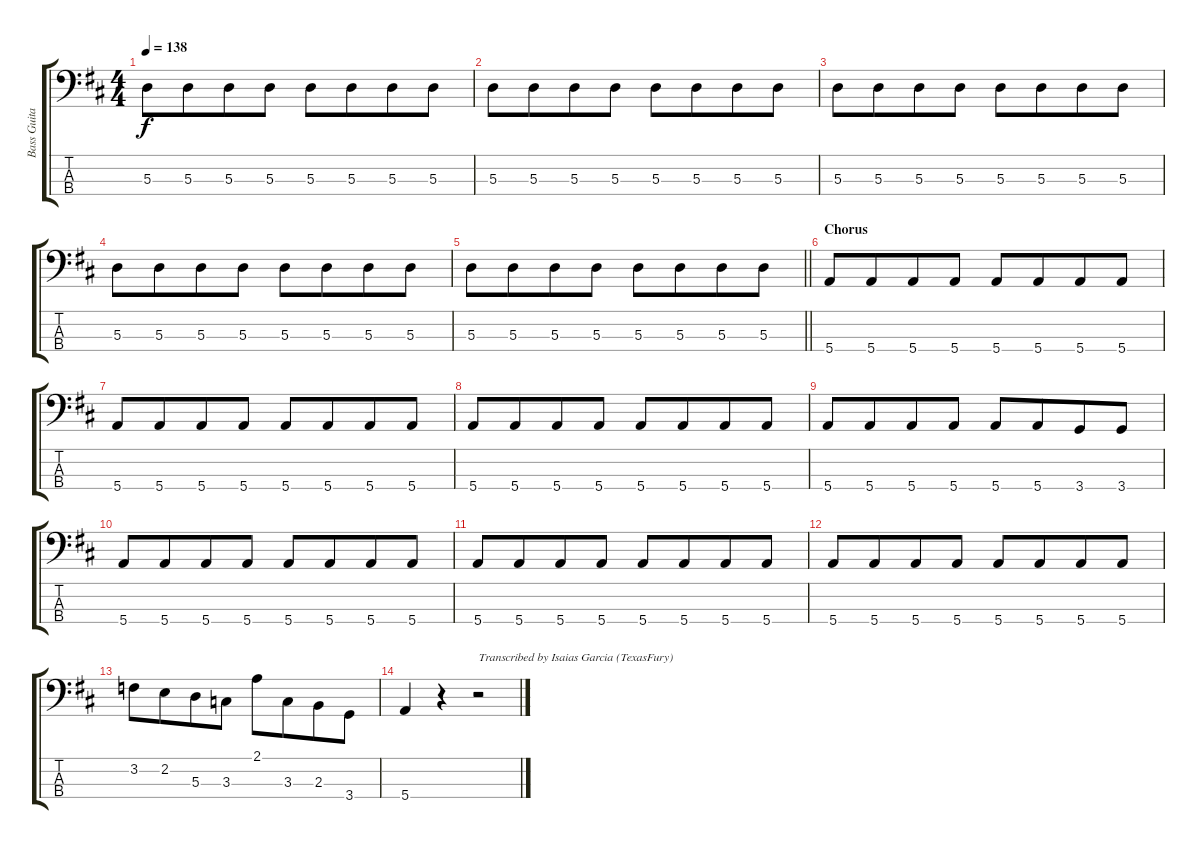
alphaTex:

\track ("Bass Guitar" "Bass Guita") {instrument electricbassfinger}
\staff {score tabs}
\tuning (G2 D2 A1 E1) {hide}
\ts (4 4)
\tempo 138
\clef f4
\ks d
5.3.8{dy f} 5.3.8{beam merge} 5.3.8 5.3.8 5.3.8 5.3.8{beam merge} 5.3.8 5.3.8 |
5.3.8 5.3.8{beam merge} 5.3.8 5.3.8 5.3.8 5.3.8{beam merge} 5.3.8 5.3.8 |
5.3.8 5.3.8{beam merge} 5.3.8 5.3.8 5.3.8 5.3.8{beam merge} 5.3.8 5.3.8 |
5.3.8 5.3.8{beam merge} 5.3.8 5.3.8 5.3.8 5.3.8{beam merge} 5.3.8 5.3.8 |
\barLineRight lightlight
5.3.8 5.3.8{beam merge} 5.3.8 5.3.8 5.3.8 5.3.8{beam merge} 5.3.8 5.3.8 |
\section ("" "Chorus")
5.4.8 5.4.8{beam merge} 5.4.8 5.4.8 5.4.8 5.4.8{beam merge} 5.4.8 5.4.8 |
5.4.8 5.4.8{beam merge} 5.4.8 5.4.8 5.4.8 5.4.8{beam merge} 5.4.8 5.4.8 |
5.4.8 5.4.8{beam merge} 5.4.8 5.4.8 5.4.8 5.4.8{beam merge} 5.4.8 5.4.8 |
5.4.8 5.4.8{beam merge} 5.4.8 5.4.8 5.4.8 5.4.8{beam merge} 3.4.8 3.4.8 |
5.4.8 5.4.8{beam merge} 5.4.8 5.4.8 5.4.8 5.4.8{beam merge} 5.4.8 5.4.8 |
5.4.8 5.4.8{beam merge} 5.4.8 5.4.8 5.4.8 5.4.8{beam merge} 5.4.8 5.4.8 |
5.4.8 5.4.8{beam merge} 5.4.8 5.4.8 5.4.8 5.4.8{beam merge} 5.4.8 5.4.8 |
3.2.8 2.2.8{beam merge} 5.3.8 3.3.8 2.1.8 3.3.8{beam merge} 2.3.8 3.4.8 |
5.4.4 r.4 r.2{txt "Transcribed by Isaias Garcia (TexasFury)"}
